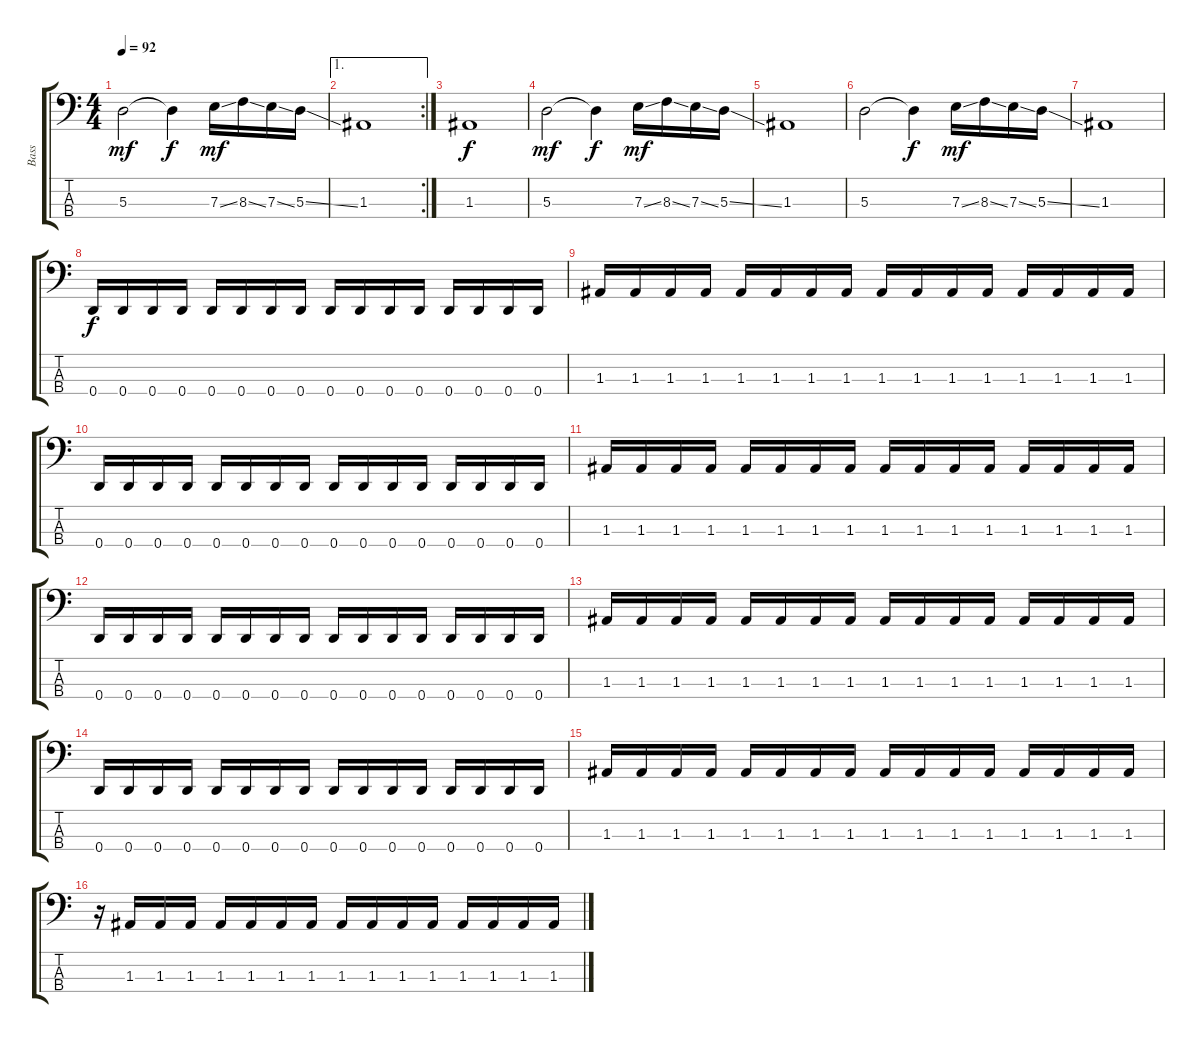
\track ("Bass" "Bass") {instrument electricbasspick}
\staff {score tabs}
\tuning (G2 D2 A1 D1) {hide}
\ts (4 4)
\tempo 92
\clef f4
\ks c
5.3.2{dy mf} 5.3{t}.4{dy f} 7.3{ss}.16{dy mf} 8.3{ss}.16 7.3{ss}.16 5.3{ss}.16 |
\ae 1
\rc 2
1.3.1 |
1.3.1{dy f} |
5.3.2{dy mf} 5.3{t}.4{dy f} 7.3{ss}.16{dy mf} 8.3{ss}.16 7.3{ss}.16 5.3{ss}.16 |
1.3.1 |
5.3.2 5.3{t}.4{dy f} 7.3{ss}.16{dy mf} 8.3{ss}.16 7.3{ss}.16 5.3{ss}.16 |
1.3.1 |
0.4.16{dy f} 0.4.16 0.4.16 0.4.16 0.4.16 0.4.16 0.4.16 0.4.16 0.4.16 0.4.16 0.4.16 0.4.16 0.4.16 0.4.16 0.4.16 0.4.16 |
1.3.16 1.3.16 1.3.16 1.3.16 1.3.16 1.3.16 1.3.16 1.3.16 1.3.16 1.3.16 1.3.16 1.3.16 1.3.16 1.3.16 1.3.16 1.3.16 |
0.4.16 0.4.16 0.4.16 0.4.16 0.4.16 0.4.16 0.4.16 0.4.16 0.4.16 0.4.16 0.4.16 0.4.16 0.4.16 0.4.16 0.4.16 0.4.16 |
1.3.16 1.3.16 1.3.16 1.3.16 1.3.16 1.3.16 1.3.16 1.3.16 1.3.16 1.3.16 1.3.16 1.3.16 1.3.16 1.3.16 1.3.16 1.3.16 |
0.4.16 0.4.16 0.4.16 0.4.16 0.4.16 0.4.16 0.4.16 0.4.16 0.4.16 0.4.16 0.4.16 0.4.16 0.4.16 0.4.16 0.4.16 0.4.16 |
1.3.16 1.3.16 1.3.16 1.3.16 1.3.16 1.3.16 1.3.16 1.3.16 1.3.16 1.3.16 1.3.16 1.3.16 1.3.16 1.3.16 1.3.16 1.3.16 |
0.4.16 0.4.16 0.4.16 0.4.16 0.4.16 0.4.16 0.4.16 0.4.16 0.4.16 0.4.16 0.4.16 0.4.16 0.4.16 0.4.16 0.4.16 0.4.16 |
1.3.16 1.3.16 1.3.16 1.3.16 1.3.16 1.3.16 1.3.16 1.3.16 1.3.16 1.3.16 1.3.16 1.3.16 1.3.16 1.3.16 1.3.16 1.3.16 |
r.16 1.3.16 1.3.16 1.3.16 1.3.16 1.3.16 1.3.16 1.3.16 1.3.16 1.3.16 1.3.16 1.3.16 1.3.16 1.3.16 1.3.16 1.3.16
